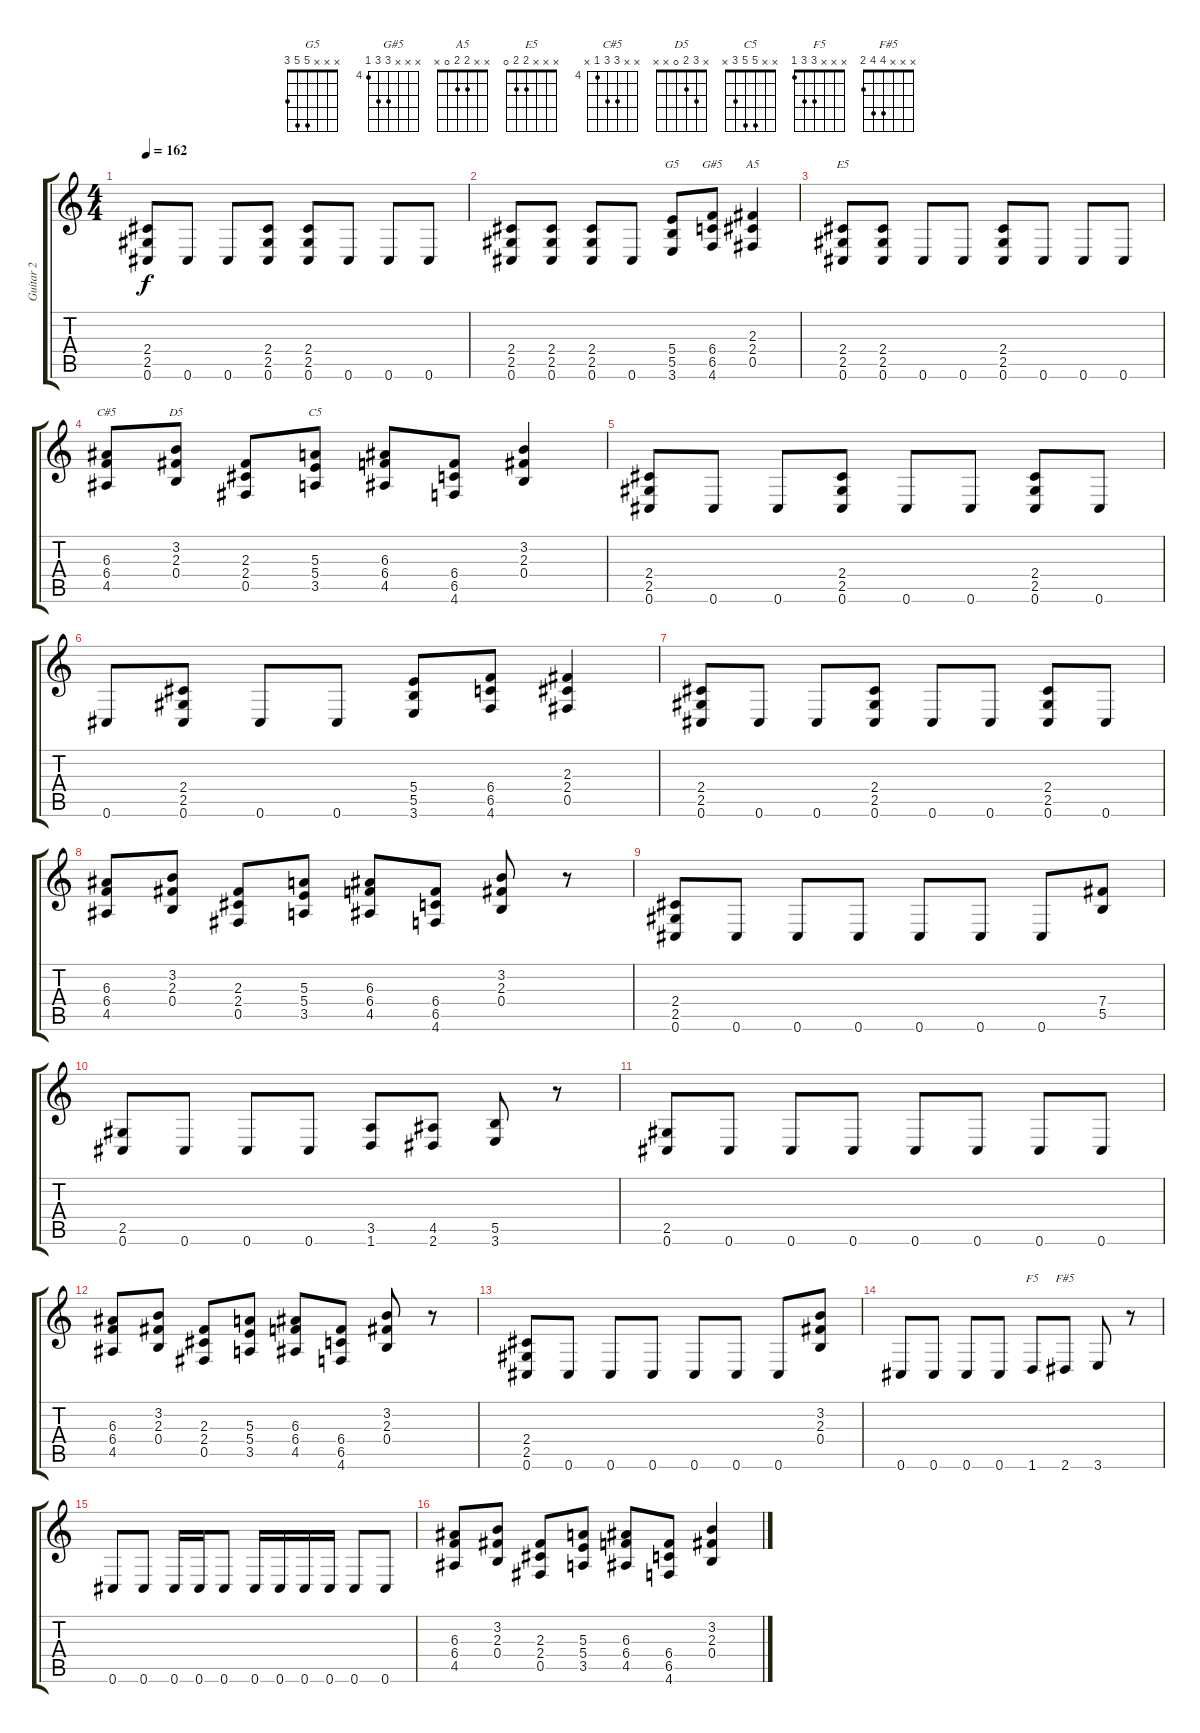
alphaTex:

\track ("Guitar 2" "Guitar 2") {instrument distortionguitar}
\staff {score tabs}
\tuning (Db4 Ab3 E3 B2 Gb2 Db2) {hide}
\chord ("G5" x x x 5 5 3)
\chord ("G#5" x x x 6 6 4) {firstfret 4}
\chord ("A5" x x 2 2 0 x)
\chord ("E5" x x x 2 2 0)
\chord ("C#5" x x 6 6 4 x) {firstfret 4}
\chord ("D5" x 3 2 0 x x)
\chord ("C5" x x 5 5 3 x)
\chord ("F5" x x x 3 3 1)
\chord ("F#5" x x x 4 4 2)
\ts (4 4)
\tempo 162
\clef g2
\ks c
(2.4 2.5 0.6).8{dy f} 0.6.8 0.6.8 (2.4 2.5 0.6).8 (2.4 2.5 0.6).8 0.6.8 0.6.8 0.6.8 |
(2.4 2.5 0.6).8 (2.4 2.5 0.6).8 (2.4 2.5 0.6).8 0.6.8 (5.4 5.5 3.6).8{ch "G5"} (6.4 6.5 4.6).8{ch "G#5"} (2.3 2.4 0.5).4{ch "A5"} |
(2.4 2.5 0.6).8{ch "E5"} (2.4 2.5 0.6).8 0.6.8 0.6.8 (2.4 2.5 0.6).8 0.6.8 0.6.8 0.6.8 |
(6.3 6.4 4.5).8{ch "C#5"} (3.2 2.3 0.4).8{ch "D5"} (2.3 2.4 0.5).8 (5.3 5.4 3.5).8{ch "C5"} (6.3 6.4 4.5).8 (6.4 6.5 4.6).8 (3.2 2.3 0.4).4 |
(2.4 2.5 0.6).8 0.6.8 0.6.8 (2.4 2.5 0.6).8 0.6.8 0.6.8 (2.4 2.5 0.6).8 0.6.8 |
0.6.8 (2.4 2.5 0.6).8 0.6.8 0.6.8 (5.4 5.5 3.6).8 (6.4 6.5 4.6).8 (2.3 2.4 0.5).4 |
(2.4 2.5 0.6).8 0.6.8 0.6.8 (2.4 2.5 0.6).8 0.6.8 0.6.8 (2.4 2.5 0.6).8 0.6.8 |
(6.3 6.4 4.5).8 (3.2 2.3 0.4).8 (2.3 2.4 0.5).8 (5.3 5.4 3.5).8 (6.3 6.4 4.5).8 (6.4 6.5 4.6).8 (3.2 2.3 0.4).8 r.8 |
(2.4 2.5 0.6).8 0.6.8 0.6.8 0.6.8 0.6.8 0.6.8 0.6.8 (7.4 5.5).8 |
(2.5 0.6).8 0.6.8 0.6.8 0.6.8 (3.5 1.6).8 (4.5 2.6).8 (5.5 3.6).8 r.8 |
(2.5 0.6).8 0.6.8 0.6.8 0.6.8 0.6.8 0.6.8 0.6.8 0.6.8 |
(6.3 6.4 4.5).8 (3.2 2.3 0.4).8 (2.3 2.4 0.5).8 (5.3 5.4 3.5).8 (6.3 6.4 4.5).8 (6.4 6.5 4.6).8 (3.2 2.3 0.4).8 r.8 |
(2.4 2.5 0.6).8 0.6.8 0.6.8 0.6.8 0.6.8 0.6.8 0.6.8 (3.2 2.3 0.4).8 |
0.6.8 0.6.8 0.6.8 0.6.8 1.6.8{ch "F5"} 2.6.8{ch "F#5"} 3.6.8 r.8 |
0.6.8 0.6.8 0.6.16 0.6.16 0.6.8 0.6.16 0.6.16 0.6.16 0.6.16 0.6.8 0.6.8 |
(6.3 6.4 4.5).8 (3.2 2.3 0.4).8 (2.3 2.4 0.5).8 (5.3 5.4 3.5).8 (6.3 6.4 4.5).8 (6.4 6.5 4.6).8 (3.2 2.3 0.4).4
